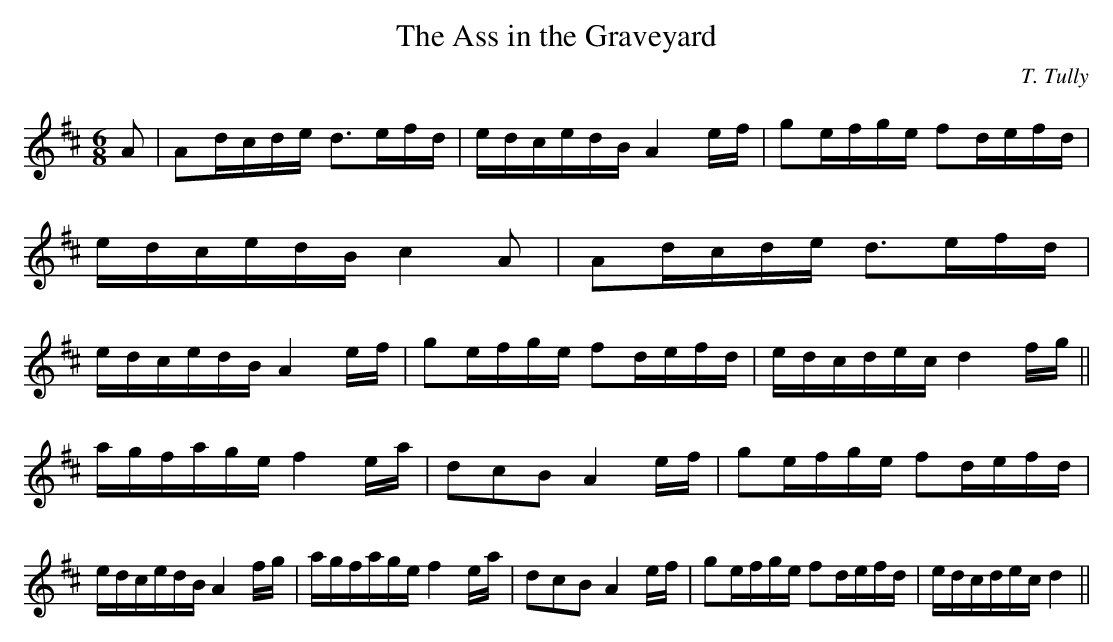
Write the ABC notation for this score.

X:1
T:Ass in the Graveyard, The
C:T. Tully
M:6/8
L:1/16
E:11
K:D
A2|A2dcde d3efd|edcedB A4ef|g2efge f2defd|edcedB c4 A2|\
A2dcde d3efd|edcedB A4ef|g2efge f2defd|edcdec d4fg||*
agfage f4ea|d2c2B2 A4ef|g2efge f2defd|edcedB A4fg|\
agfage f4ea|d2c2B2 A4ef|g2efge f2defd|edcdec d4||**
